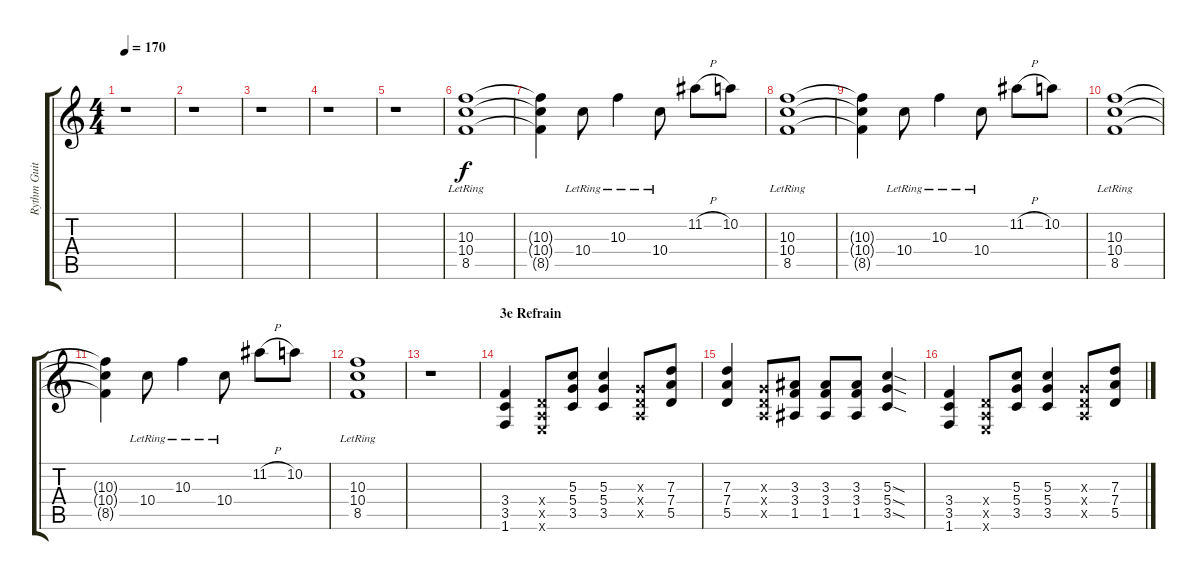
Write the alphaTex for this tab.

\track ("Rythm Guitar 1" "Rythm Guit") {instrument distortionguitar}
\staff {score tabs}
\tuning (E4 B3 G3 D3 A2 E2) {hide}
\ts (4 4)
\tempo 170
\clef g2
\ks c
r.1{dy f} |
r.1 |
r.1 |
r.1 |
r.1 |
(10.3 10.4{lr} 8.5).1 |
(10.3{t} 10.4{t} 8.5{t}).4 10.4{lr}.8 10.3{lr}.4 10.4{lr}.8 11.2{h}.8 10.2.8 |
(10.3 10.4{lr} 8.5).1 |
(10.3{t} 10.4{t} 8.5{t}).4 10.4{lr}.8 10.3{lr}.4 10.4{lr}.8 11.2{h}.8 10.2.8 |
(10.3 10.4{lr} 8.5).1 |
(10.3{t} 10.4{t} 8.5{t}).4 10.4{lr}.8 10.3{lr}.4 10.4{lr}.8 11.2{h}.8 10.2.8 |
(10.3 10.4{lr} 8.5).1 |
r.1 |
\section ("" "3e Refrain")
(3.4 3.5 1.6).4 (0.4{x} 0.5{x} 0.6{x}).8 (5.3 5.4 3.5).8 (5.3 5.4 3.5).4 (0.3{x} 0.4{x} 0.5{x}).8 (7.3 7.4 5.5).8 |
(7.3 7.4 5.5).4 (0.3{x} 0.4{x} 0.5{x}).8 (3.3 3.4 1.5).8 (3.3 3.4 1.5).8 (3.3 3.4 1.5).8 (5.3{sod} 5.4{sod} 3.5{sod}).4 |
(3.4 3.5 1.6).4 (0.4{x} 0.5{x} 0.6{x}).8 (5.3 5.4 3.5).8 (5.3 5.4 3.5).4 (0.3{x} 0.4{x} 0.5{x}).8 (7.3 7.4 5.5).8
